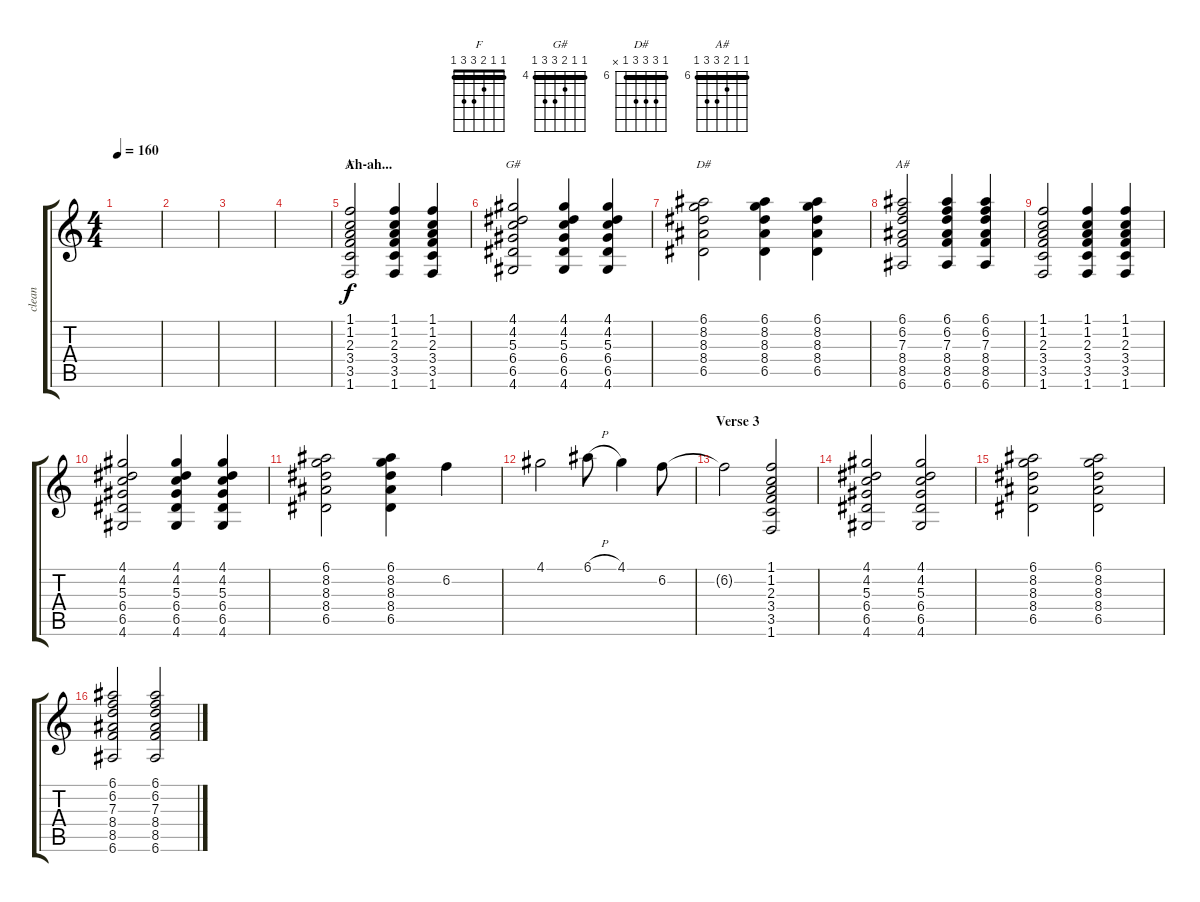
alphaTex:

\track ("clean" "clean") {instrument electricguitarclean}
\staff {score tabs}
\tuning (E4 B3 G3 D3 A2 E2) {hide}
\chord ("F" 1 1 2 3 3 1) {barre 1}
\chord ("G#" 4 4 5 6 6 4) {firstfret 4 barre 4}
\chord ("D#" 6 8 8 8 6 x) {firstfret 6 barre 6}
\chord ("A#" 6 6 7 8 8 6) {firstfret 6 barre 6}
\ts (4 4)
\tempo 160
\clef g2
\ks c
|
|
|
|
\section ("" "Ah-ah...")
(1.1 1.2 2.3 3.4 3.5 1.6).2{ch "F"} (1.1 1.2 2.3 3.4 3.5 1.6).4 (1.1 1.2 2.3 3.4 3.5 1.6).4 |
(4.1 4.2 5.3 6.4 6.5 4.6).2{ch "G#"} (4.1 4.2 5.3 6.4 6.5 4.6).4 (4.1 4.2 5.3 6.4 6.5 4.6).4 |
(6.1 8.2 8.3 8.4 6.5).2{ch "D#"} (6.1 8.2 8.3 8.4 6.5).4 (6.1 8.2 8.3 8.4 6.5).4 |
(6.1 6.2 7.3 8.4 8.5 6.6).2{ch "A#"} (6.1 6.2 7.3 8.4 8.5 6.6).4 (6.1 6.2 7.3 8.4 8.5 6.6).4 |
(1.1 1.2 2.3 3.4 3.5 1.6).2 (1.1 1.2 2.3 3.4 3.5 1.6).4 (1.1 1.2 2.3 3.4 3.5 1.6).4 |
(4.1 4.2 5.3 6.4 6.5 4.6).2 (4.1 4.2 5.3 6.4 6.5 4.6).4 (4.1 4.2 5.3 6.4 6.5 4.6).4 |
(6.1 8.2 8.3 8.4 6.5).2 (6.1 8.2 8.3 8.4 6.5).4 6.2.4 |
4.1.2 6.1{h}.8 4.1.4 6.2.8 |
\section ("" "Verse 3")
6.2{t}.2 (1.1 1.2 2.3 3.4 3.5 1.6).2 |
(4.1 4.2 5.3 6.4 6.5 4.6).2 (4.1 4.2 5.3 6.4 6.5 4.6).2 |
(6.1 8.2 8.3 8.4 6.5).2 (6.1 8.2 8.3 8.4 6.5).2 |
(6.1 6.2 7.3 8.4 8.5 6.6).2 (6.1 6.2 7.3 8.4 8.5 6.6).2
